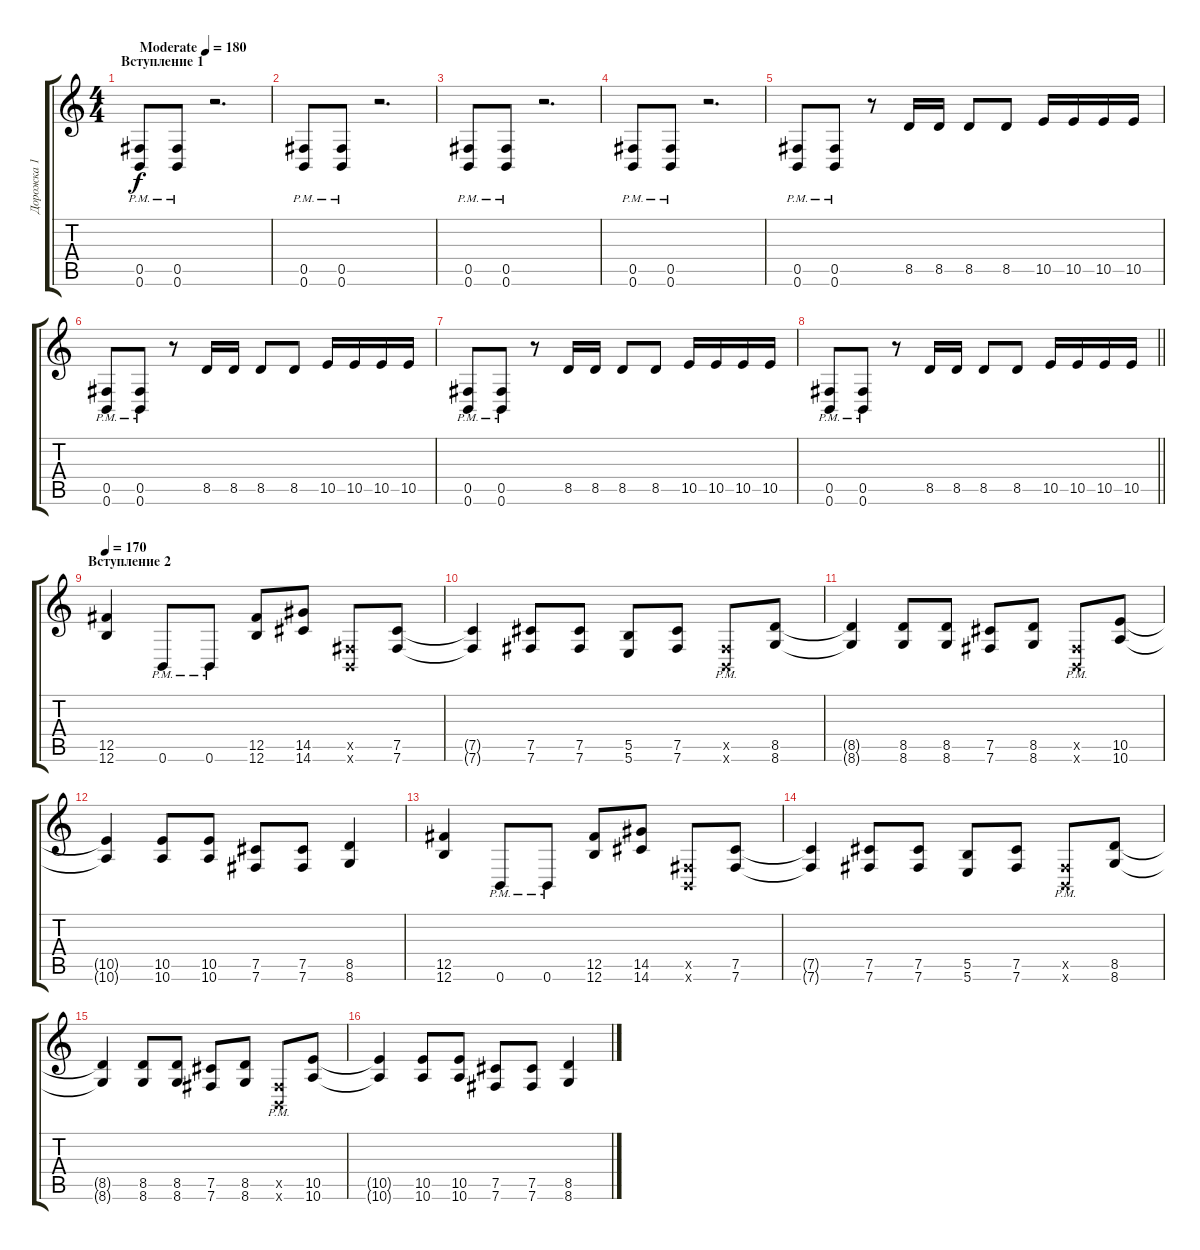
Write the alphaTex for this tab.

\track ("Дорожка 1" "Дорожка 1") {instrument overdrivenguitar}
\staff {score tabs}
\tuning (Db4 Ab3 E3 B2 Gb2 B1) {hide}
\ts (4 4)
\section ("" "Вступление 1")
\tempo (180 "Moderate")
\clef g2
\ks c
(0.5 0.6{pm}).8{dy f instrument overdrivenguitar} (0.5 0.6{pm}).8 r.2{d} |
(0.5 0.6{pm}).8 (0.5 0.6{pm}).8 r.2{d} |
(0.5 0.6{pm}).8 (0.5 0.6{pm}).8 r.2{d} |
(0.5 0.6{pm}).8 (0.5 0.6{pm}).8 r.2{d} |
(0.5 0.6{pm}).8 (0.5 0.6{pm}).8 r.8 8.5.16 8.5.16 8.5.8 8.5.8 10.5.16 10.5.16 10.5.16 10.5.16 |
(0.5 0.6{pm}).8 (0.5 0.6{pm}).8 r.8 8.5.16 8.5.16 8.5.8 8.5.8 10.5.16 10.5.16 10.5.16 10.5.16 |
(0.5 0.6{pm}).8 (0.5 0.6{pm}).8 r.8 8.5.16 8.5.16 8.5.8 8.5.8 10.5.16 10.5.16 10.5.16 10.5.16 |
\barLineRight lightlight
(0.5 0.6{pm}).8 (0.5 0.6{pm}).8 r.8 8.5.16 8.5.16 8.5.8 8.5.8 10.5.16 10.5.16 10.5.16 10.5.16 |
\section ("" "Вступление 2")
\tempo 170
(12.5 12.6).4 0.6{pm}.8 0.6{pm}.8 (12.5 12.6).8 (14.5 14.6).8 (0.5{x} 0.6{x}).8 (7.5 7.6).8 |
(7.5{t} 7.6{t}).4 (7.5 7.6).8 (7.5 7.6).8 (5.5 5.6).8 (7.5 7.6).8 (0.5{pm x} 0.6{pm x}).8 (8.5 8.6).8 |
(8.5{t} 8.6{t}).4 (8.5 8.6).8 (8.5 8.6).8 (7.5 7.6).8 (8.5 8.6).8 (0.5{x} 0.6{pm x}).8 (10.5 10.6).8 |
(10.5{t} 10.6{t}).4 (10.5 10.6).8 (10.5 10.6).8 (7.5 7.6).8 (7.5 7.6).8 (8.5 8.6).4 |
(12.5 12.6).4 0.6{pm}.8 0.6{pm}.8 (12.5 12.6).8 (14.5 14.6).8 (0.5{x} 0.6{x}).8 (7.5 7.6).8 |
(7.5{t} 7.6{t}).4 (7.5 7.6).8 (7.5 7.6).8 (5.5 5.6).8 (7.5 7.6).8 (0.5{pm x} 0.6{pm x}).8 (8.5 8.6).8 |
(8.5{t} 8.6{t}).4 (8.5 8.6).8 (8.5 8.6).8 (7.5 7.6).8 (8.5 8.6).8 (0.5{x} 0.6{pm x}).8 (10.5 10.6).8 |
(10.5{t} 10.6{t}).4 (10.5 10.6).8 (10.5 10.6).8 (7.5 7.6).8 (7.5 7.6).8 (8.5 8.6).4
